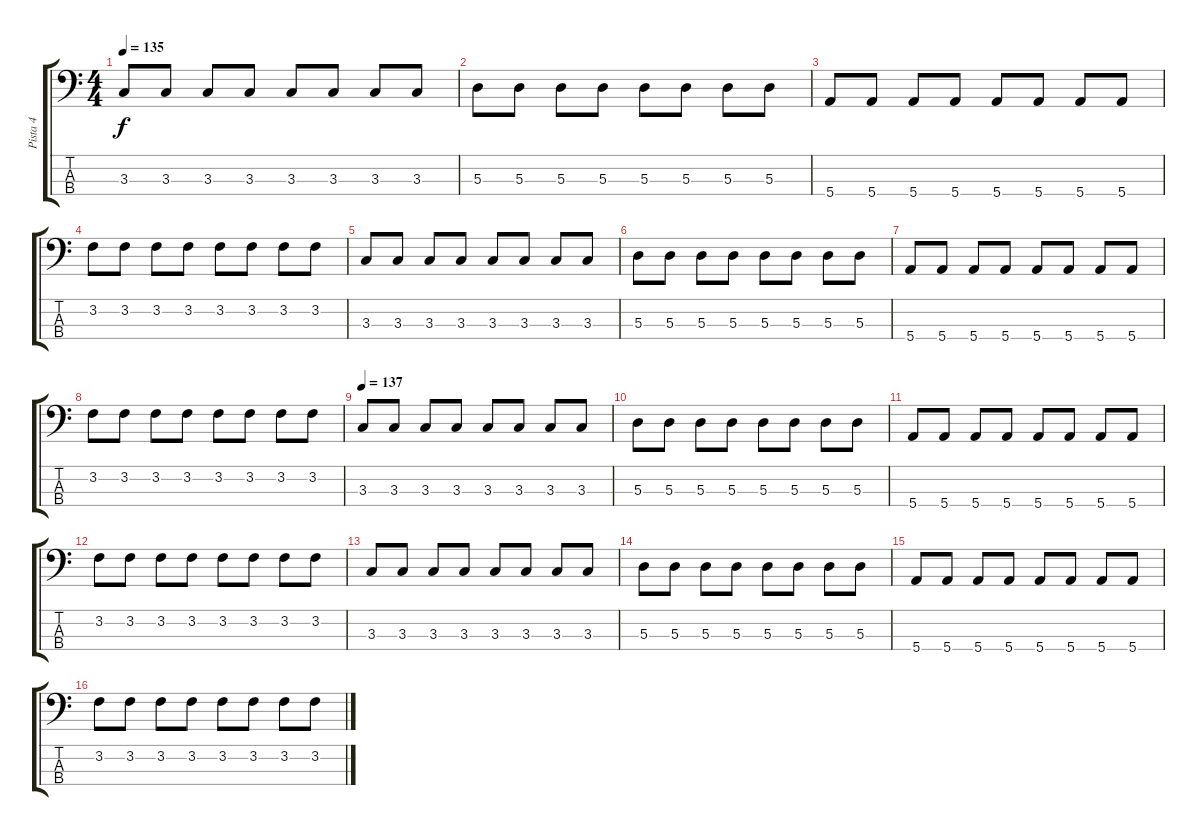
\track ("Pista 4" "Pista 4") {instrument electricbasspick}
\staff {score tabs}
\tuning (G2 D2 A1 E1) {hide}
\ts (4 4)
\tempo 135
\clef f4
\ks c
3.3.8{dy f} 3.3.8 3.3.8 3.3.8 3.3.8 3.3.8 3.3.8 3.3.8 |
5.3.8 5.3.8 5.3.8 5.3.8 5.3.8 5.3.8 5.3.8 5.3.8 |
5.4.8 5.4.8 5.4.8 5.4.8 5.4.8 5.4.8 5.4.8 5.4.8 |
3.2.8 3.2.8 3.2.8 3.2.8 3.2.8 3.2.8 3.2.8 3.2.8 |
3.3.8 3.3.8 3.3.8 3.3.8 3.3.8 3.3.8 3.3.8 3.3.8 |
5.3.8 5.3.8 5.3.8 5.3.8 5.3.8 5.3.8 5.3.8 5.3.8 |
5.4.8 5.4.8 5.4.8 5.4.8 5.4.8 5.4.8 5.4.8 5.4.8 |
3.2.8 3.2.8 3.2.8 3.2.8 3.2.8 3.2.8 3.2.8 3.2.8 |
\tempo 137
3.3.8 3.3.8 3.3.8 3.3.8 3.3.8 3.3.8 3.3.8 3.3.8 |
5.3.8 5.3.8 5.3.8 5.3.8 5.3.8 5.3.8 5.3.8 5.3.8 |
5.4.8 5.4.8 5.4.8 5.4.8 5.4.8 5.4.8 5.4.8 5.4.8 |
3.2.8 3.2.8 3.2.8 3.2.8 3.2.8 3.2.8 3.2.8 3.2.8 |
3.3.8 3.3.8 3.3.8 3.3.8 3.3.8 3.3.8 3.3.8 3.3.8 |
5.3.8 5.3.8 5.3.8 5.3.8 5.3.8 5.3.8 5.3.8 5.3.8 |
5.4.8 5.4.8 5.4.8 5.4.8 5.4.8 5.4.8 5.4.8 5.4.8 |
3.2.8 3.2.8 3.2.8 3.2.8 3.2.8 3.2.8 3.2.8 3.2.8
